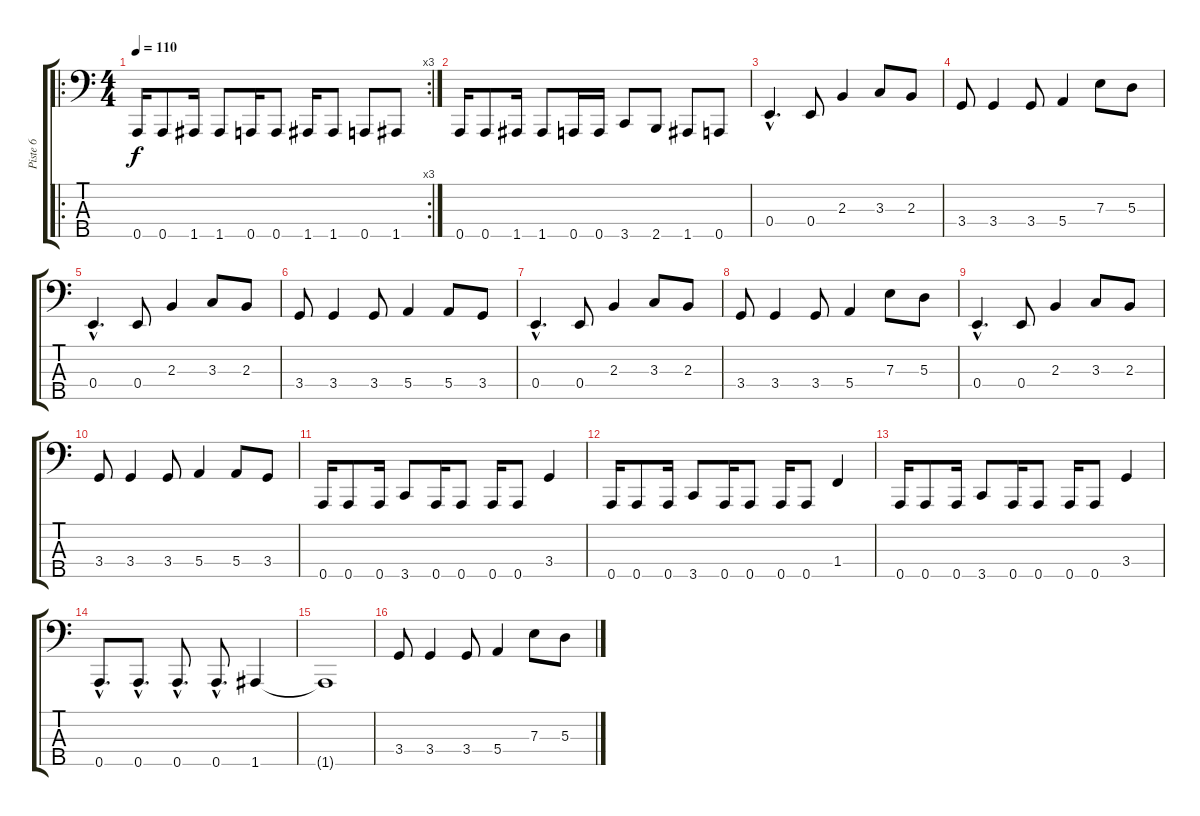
\track ("Piste 6" "Piste 6") {instrument electricbasspick}
\staff {score tabs}
\tuning (G2 D2 A1 E1 A0) {hide}
\ro
\rc 3
\ts (4 4)
\tempo 110
\clef f4
\ks c
0.5.16{dy f} 0.5.8 1.5.16 1.5.8 0.5.16 0.5.8 1.5.16 1.5.8 0.5.8 1.5.8 |
0.5.16 0.5.8 1.5.16 1.5.8 0.5.16 0.5.16 3.5.8 2.5.8 1.5.8 0.5.8 |
0.4{hac}.4{d} 0.4.8 2.3.4 3.3.8 2.3.8 |
3.4.8 3.4.4 3.4.8 5.4.4 7.3.8 5.3.8 |
0.4{hac}.4{d} 0.4.8 2.3.4 3.3.8 2.3.8 |
3.4.8 3.4.4 3.4.8 5.4.4 5.4.8 3.4.8 |
0.4{hac}.4{d} 0.4.8 2.3.4 3.3.8 2.3.8 |
3.4.8 3.4.4 3.4.8 5.4.4 7.3.8 5.3.8 |
0.4{hac}.4{d} 0.4.8 2.3.4 3.3.8 2.3.8 |
3.4.8 3.4.4 3.4.8 5.4.4 5.4.8 3.4.8 |
0.5.16 0.5.8 0.5.16 3.5.8 0.5.16 0.5.8 0.5.16 0.5.8 3.4.4 |
0.5.16 0.5.8 0.5.16 3.5.8 0.5.16 0.5.8 0.5.16 0.5.8 1.4.4 |
0.5.16 0.5.8 0.5.16 3.5.8 0.5.16 0.5.8 0.5.16 0.5.8 3.4.4 |
0.5{hac}.8{d} 0.5{hac}.8{d} 0.5{hac}.8{d} 0.5{hac}.8{d} 1.5.4 |
1.5{t}.1 |
3.4.8 3.4.4 3.4.8 5.4.4 7.3.8 5.3.8
